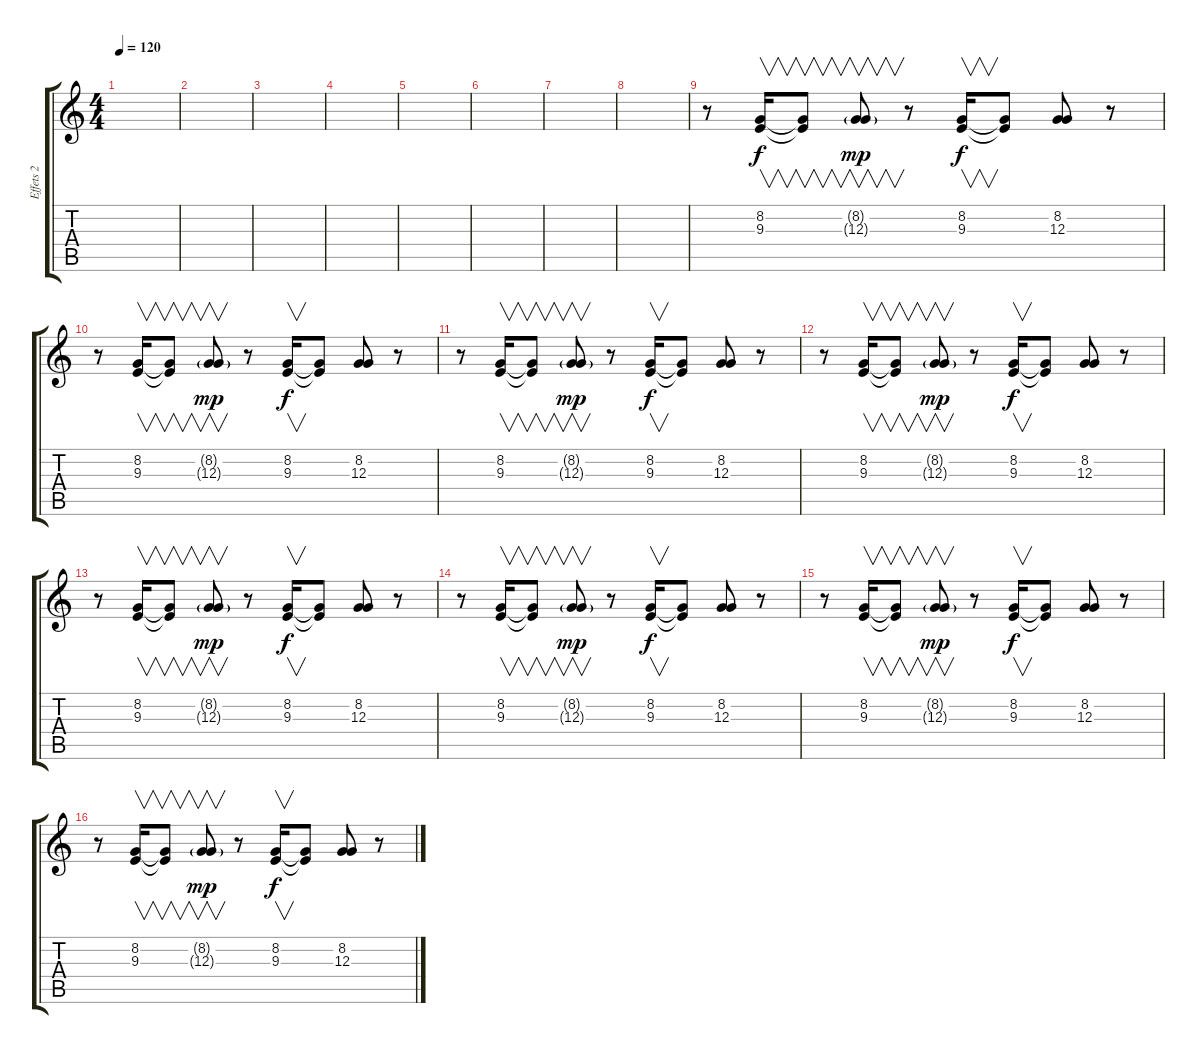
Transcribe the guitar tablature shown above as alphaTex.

\track ("Effets 2" "Effets 2") {instrument baritonesax}
\staff {score tabs}
\tuning (E4 B3 G3 D3 A2 E2) {hide}
\ts (4 4)
\tempo 120
\clef g2
\ks c
|
|
|
|
|
|
|
|
r.8 (8.2 9.3).16{v} (8.2{t} 9.3{t}).8{v} (8.2{g} 12.3{g}).8{v dy mp} r.8 (8.2 9.3).16{v dy f} (8.2{t} 9.3{t}).8 (8.2 12.3).8 r.8 |
r.8 (8.2 9.3).16{v} (8.2{t} 9.3{t}).8{v} (8.2{g} 12.3{g}).8{v dy mp} r.8 (8.2 9.3).16{v dy f} (8.2{t} 9.3{t}).8 (8.2 12.3).8 r.8 |
r.8 (8.2 9.3).16{v} (8.2{t} 9.3{t}).8{v} (8.2{g} 12.3{g}).8{v dy mp} r.8 (8.2 9.3).16{v dy f} (8.2{t} 9.3{t}).8 (8.2 12.3).8 r.8 |
r.8 (8.2 9.3).16{v} (8.2{t} 9.3{t}).8{v} (8.2{g} 12.3{g}).8{v dy mp} r.8 (8.2 9.3).16{v dy f} (8.2{t} 9.3{t}).8 (8.2 12.3).8 r.8 |
r.8 (8.2 9.3).16{v} (8.2{t} 9.3{t}).8{v} (8.2{g} 12.3{g}).8{v dy mp} r.8 (8.2 9.3).16{v dy f} (8.2{t} 9.3{t}).8 (8.2 12.3).8 r.8 |
r.8 (8.2 9.3).16{v} (8.2{t} 9.3{t}).8{v} (8.2{g} 12.3{g}).8{v dy mp} r.8 (8.2 9.3).16{v dy f} (8.2{t} 9.3{t}).8 (8.2 12.3).8 r.8 |
r.8 (8.2 9.3).16{v} (8.2{t} 9.3{t}).8{v} (8.2{g} 12.3{g}).8{v dy mp} r.8 (8.2 9.3).16{v dy f} (8.2{t} 9.3{t}).8 (8.2 12.3).8 r.8 |
r.8 (8.2 9.3).16{v} (8.2{t} 9.3{t}).8{v} (8.2{g} 12.3{g}).8{v dy mp} r.8 (8.2 9.3).16{v dy f} (8.2{t} 9.3{t}).8 (8.2 12.3).8 r.8
